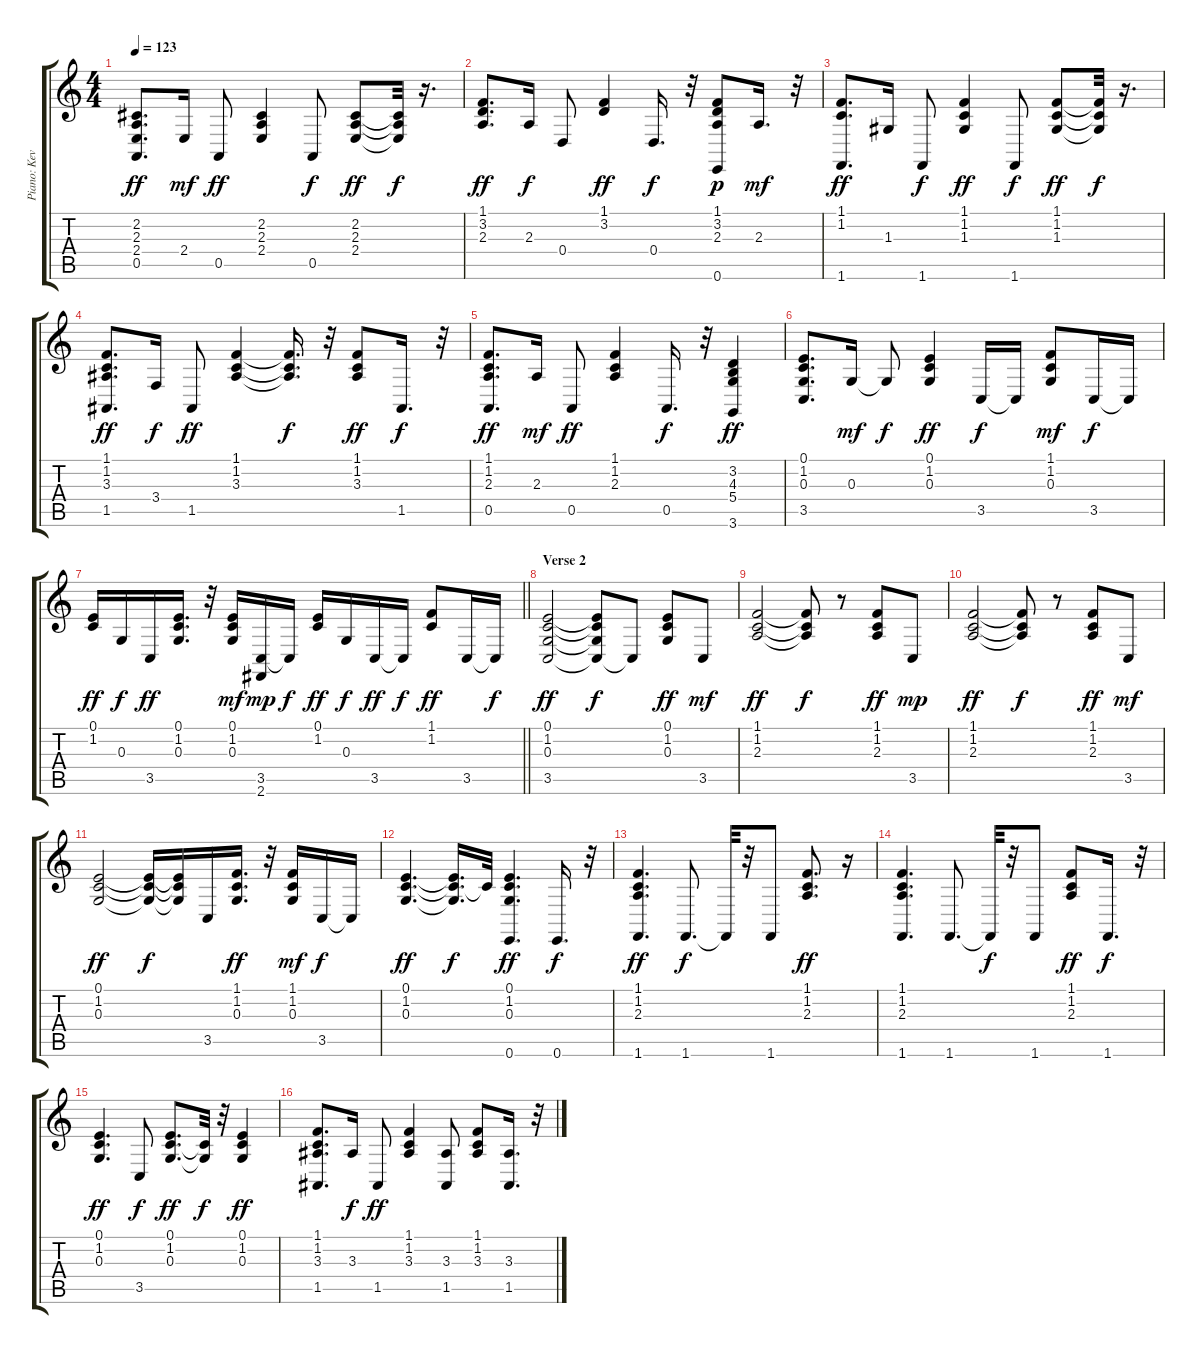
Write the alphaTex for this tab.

\track ("Piano: Kevin Jones" "Piano: Kev") {instrument brightacousticpiano}
\staff {score tabs}
\tuning (E4 B3 G3 D3 A2 E2) {hide}
\ts (4 4)
\tempo 123
\clef g2
\ks c
(2.2 2.3 2.4 0.5).8{d dy ff} 2.4.16{dy mf} 0.5.8{dy ff} (2.2 2.3 2.4).4 0.5.8{dy f} (2.2 2.3 2.4).8{dy ff} (2.2{t} 2.3{t} 2.4{t}).32{dy f} r.16{d} |
(1.1 3.2 2.3).8{d dy ff} 2.3.16{dy f} 0.4.8 (1.1 3.2).4{dy ff} 0.4.16{d dy f} r.32 (1.1 3.2 2.3 0.6).8{dy p} 2.3.16{d dy mf} r.32 |
(1.1 1.2 1.6).8{d dy ff} 1.3.16 1.6.8{dy f} (1.1 1.2 1.3).4{dy ff} 1.6.8{dy f} (1.1 1.2 1.3).8{dy ff} (1.1{t} 1.2{t} 1.3{t}).32{dy f} r.16{d} |
(1.1 1.2 3.3 1.5).8{d dy ff} 3.4.16{dy f} 1.5.8{dy ff} (1.1 1.2 3.3).4 (1.1{t} 1.2{t} 3.3{t}).16{d dy f} r.32 (1.1 1.2 3.3).8{dy ff} 1.5.16{d dy f} r.32 |
(1.1 1.2 2.3 0.5).8{d dy ff} 2.3.16{dy mf} 0.5.8{dy ff} (1.1 1.2 2.3).4 0.5.16{d dy f} r.32 (3.2 4.3 5.4 3.6).4{dy ff} |
(0.1 1.2 0.3 3.5).8{d} 0.3.16{dy mf} 0.3{t}.8{dy f} (0.1 1.2 0.3).4{dy ff} 3.5.16{dy f} 3.5{t}.16 (1.1 1.2 0.3).8{dy mf} 3.5.16{dy f} 3.5{t}.16 |
\barLineRight lightlight
(0.1 1.2).16{dy ff} 0.3.16{dy f} 3.5.16{dy ff} (0.1 1.2 0.3).16{d} r.32 (0.1 1.2 0.3).16{dy mf} (3.5 2.6).16{dy mp} 3.5{t}.16{dy f} (0.1 1.2).16{dy ff} 0.3.16{dy f} 3.5.16{dy ff} 3.5{t}.16{dy f} (1.1 1.2).8{dy ff} 3.5.16 3.5{t}.16{dy f} |
\section ("" "Verse 2")
(0.1 1.2 0.3 3.5).2{dy ff} (0.1{t} 1.2{t} 0.3{t} 3.5{t}).8{dy f} 3.5{t}.8 (0.1 1.2 0.3).8{dy ff} 3.5.8{dy mf} |
(1.1 1.2 2.3).2{dy ff} (1.1{t} 1.2{t} 2.3{t}).8{dy f} r.8 (1.1 1.2 2.3).8{dy ff} 3.5.8{dy mp} |
(1.1 1.2 2.3).2{dy ff} (1.1{t} 1.2{t} 2.3{t}).8{dy f} r.8 (1.1 1.2 2.3).8{dy ff} 3.5.8{dy mf} |
(0.1 1.2 0.3).2{dy ff} (0.1{t} 1.2{t} 0.3{t}).16{dy f} (0.1{t} 1.2{t} 0.3{t}).16 3.5.16 (1.1 1.2 0.3).16{d dy ff} r.32 (1.1 1.2 0.3).16{dy mf} 3.5.16{dy f} 3.5{t}.16 |
(0.1 1.2 0.3).4{d dy ff} (0.1{t} 1.2{t} 0.3{t}).16{d dy f} 1.2{t}.32 (0.1 1.2 0.3 0.6).4{d dy ff} 0.6.16{d dy f} r.32 |
(1.1 1.2 2.3 1.6).4{d dy ff} 1.6.8{d dy f} 1.6{t}.32 r.32 1.6.8 (1.1 1.2 2.3).8{d dy ff} r.16 |
(1.1 1.2 2.3 1.6).4{d} 1.6.8{d} 1.6{t}.32{dy f} r.32 1.6.8 (1.1 1.2 2.3).8{dy ff} 1.6.16{d dy f} r.32 |
(0.1 1.2 0.3).4{d dy ff} 3.5.8{dy f} (0.1 1.2 0.3).8{d dy ff} (1.2{t} 0.3{t}).32{dy f} r.32 (0.1 1.2 0.3).4{dy ff} |
(1.1 1.2 3.3 1.5).8{d} 3.3.16{dy f} 1.5.8{dy ff} (1.1 1.2 3.3).4 (3.3 1.5).8 (1.1 1.2 3.3).8 (3.3 1.5).16{d} r.32
